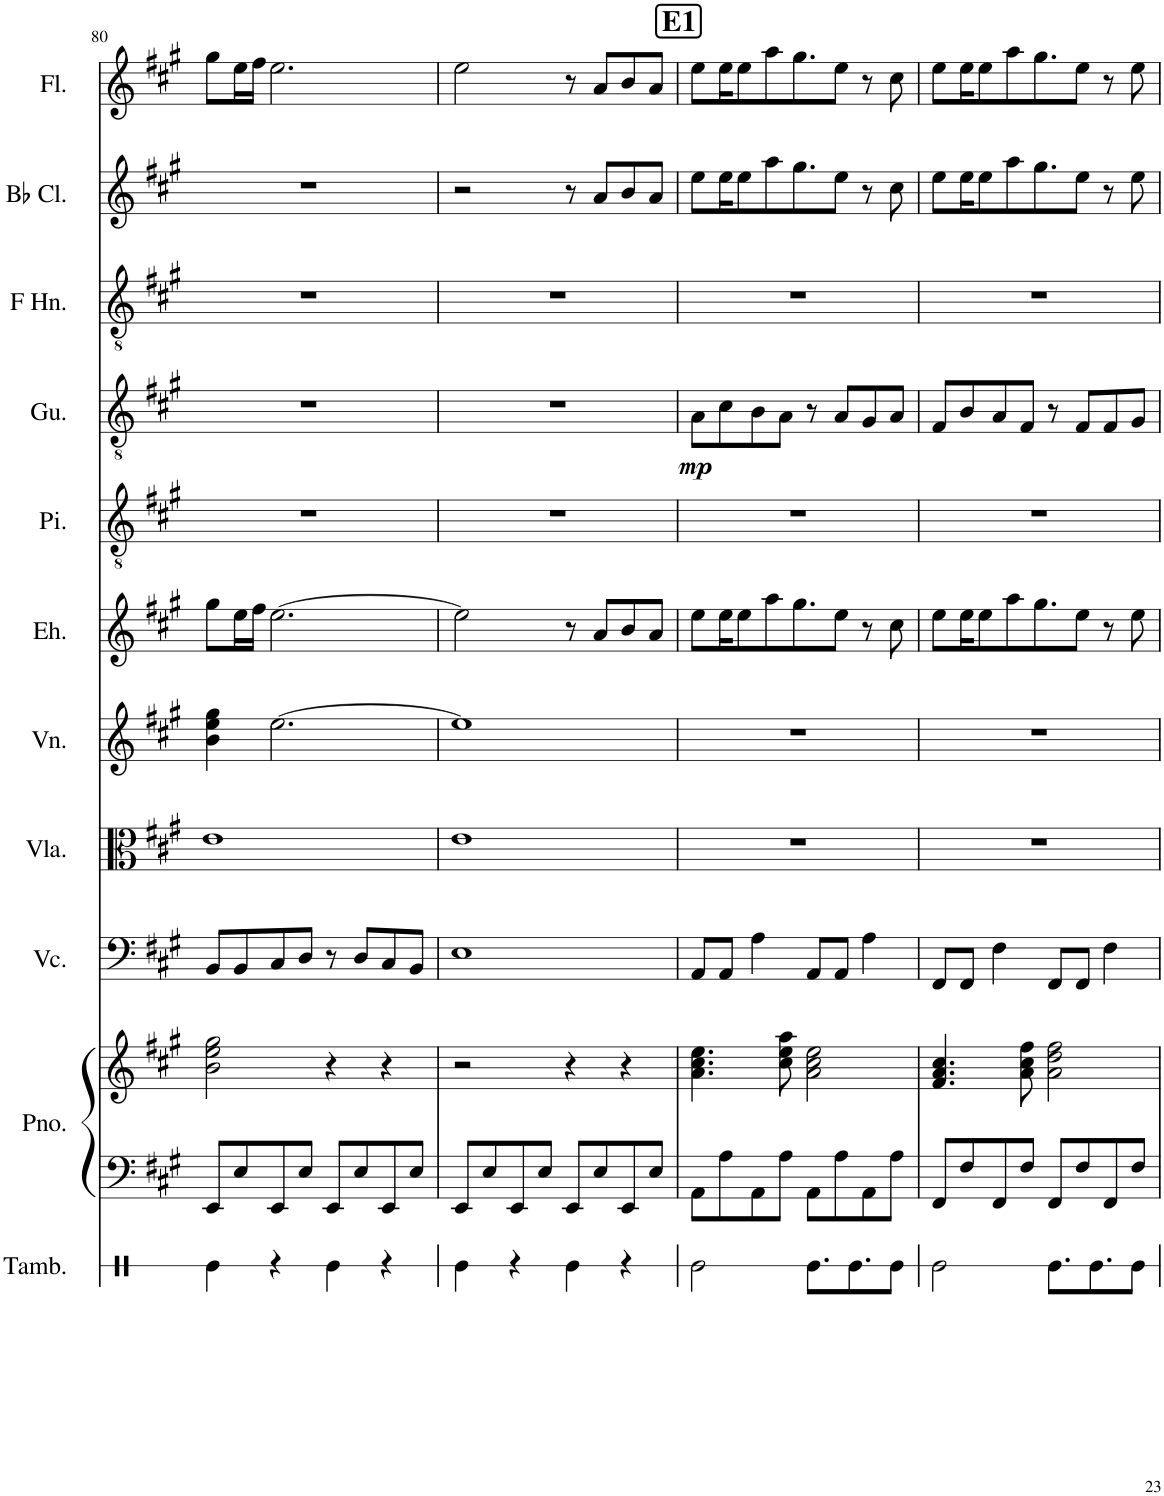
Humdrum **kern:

**kern	**kern	**kern	**kern	**kern	**kern	**kern	**kern	**kern	**dynam	**kern	**kern	**kern
*part11	*part10	*part10	*part9	*part8	*part7	*part6	*part5	*part4	*part4	*part3	*part2	*part1
*staff12	*staff11	*staff10	*staff9	*staff8	*staff7	*staff6	*staff5	*staff4	*staff4	*staff3	*staff2	*staff1
*I"Tambourine	*I"Piano	*	*I"Violoncello	*I"Viola	*I"Violin	*I"Erhu	*I"Pipa	*I"Guzheng	*	*I"Horn in F	*I"Bb Clarinet	*I"Flute
*I'Tamb.	*I'Pno.	*	*I'Vc.	*I'Vla.	*I'Vn.	*I'Eh.	*I'Pi.	*I'Gu.	*	*	*I'Bb Cl.	*I'Fl.
!!LO:PB:g=z
*clefX	*clefF4	*clefG2	*clefF4	*clefC3	*clefG2	*clefG2	*clefGv2	*clefGv2	*	*clefGv2	*clefG2	*clefG2
*	*	*	*	*	*	*	*	*	*	*ITrd4c7	*ITrd1c2	*
*k[]	*k[f#c#g#]	*k[f#c#g#]	*k[f#c#g#]	*k[f#c#g#]	*k[f#c#g#]	*k[f#c#g#]	*k[f#c#g#]	*k[f#c#g#]	*	*k[f#c#g#]	*k[f#c#g#]	*k[f#c#g#]
*M4/4	*M4/4	*M4/4	*M4/4	*M4/4	*M4/4	*M4/4	*M4/4	*M4/4	*	*M4/4	*M4/4	*M4/4
=80	=80	=80	=80	=80	=80	=80	=80	=80	=80	=80	=80	=80
4Re\	8EE/L	2b\ 2ee\ 2gg#\	8BB/L	1e	4b\ 4ee\ 4gg#\	8gg#\L	1r	1r	.	1r	1r	8gg#\L
.	8E/	.	8BB/	.	.	16ee\L	.	.	.	.	.	16ee\L
.	.	.	.	.	.	16ff#\JJ	.	.	.	.	.	16ff#\JJ
4r	8EE/	.	8C#/	.	[2.ee\	[2.ee\	.	.	.	.	.	2.ee\
.	8E/J	.	8D/J	.	.	.	.	.	.	.	.	.
4Re\	8EE/L	4r	8r	.	.	.	.	.	.	.	.	.
.	8E/	.	8D/L	.	.	.	.	.	.	.	.	.
4r	8EE/	4r	8C#/	.	.	.	.	.	.	.	.	.
.	8E/J	.	8BB/J	.	.	.	.	.	.	.	.	.
=81	=81	=81	=81	=81	=81	=81	=81	=81	=81	=81	=81	=81
4Re\	8EE/L	2r	1E	1e	1ee]	2ee\]	1r	1r	.	1r	2r	2ee\
.	8E/	.	.	.	.	.	.	.	.	.	.	.
4r	8EE/	.	.	.	.	.	.	.	.	.	.	.
.	8E/J	.	.	.	.	.	.	.	.	.	.	.
4Re\	8EE/L	4r	.	.	.	8r	.	.	.	.	8r	8r
.	8E/	.	.	.	.	8a/L	.	.	.	.	8a/L	8a/L
4r	8EE/	4r	.	.	.	8b/	.	.	.	.	8b/	8b/
.	8E/J	.	.	.	.	8a/J	.	.	.	.	8a/J	8a/J
!!LO:REH:place=s1:a:B:cj:fs=14:t=E1
=82	=82	=82	=82	=82	=82	=82	=82	=82	=82	=82	=82	=82
!	!	!	!	!	!	!	!	!	!LO:DY:b	!	!	!
2Re\	8AA\L	4.a\ 4.cc#\ 4.ee\	8AA/L	1r	1r	8ee\L	1r	8A\L	mp	1r	8ee\L	8ee\L
.	8A\	.	8AA/J	.	.	16ee\K	.	8c#\	.	.	16ee\K	16ee\K
.	.	.	.	.	.	8ee\	.	.	.	.	8ee\	8ee\
.	8AA\	.	4A\	.	.	.	.	8B\	.	.	.	.
.	.	.	.	.	.	8aa\	.	.	.	.	8aa\	8aa\
.	8A\J	8cc#\ 8ee\ 8aa\	.	.	.	.	.	8A\J	.	.	.	.
.	.	.	.	.	.	8.gg#\	.	.	.	.	8.gg#\	8.gg#\
8.Re\L	8AA\L	2a\ 2cc#\ 2ee\	8AA/L	.	.	.	.	8r	.	.	.	.
.	8A\	.	8AA/J	.	.	8ee\J	.	8A/L	.	.	8ee\J	8ee\J
8.Re\	.	.	.	.	.	.	.	.	.	.	.	.
.	8AA\	.	4A\	.	.	8r	.	8G#/	.	.	8r	8r
8Re\J	8A\J	.	.	.	.	8cc#\	.	8A/J	.	.	8cc#\	8cc#\
=83	=83	=83	=83	=83	=83	=83	=83	=83	=83	=83	=83	=83
2Re\	8FF#/L	4.f#/ 4.a/ 4.cc#/	8FF#/L	1r	1r	8ee\L	1r	8F#/L	.	1r	8ee\L	8ee\L
.	8F#/	.	8FF#/J	.	.	16ee\K	.	8B/	.	.	16ee\K	16ee\K
.	.	.	.	.	.	8ee\	.	.	.	.	8ee\	8ee\
.	8FF#/	.	4F#\	.	.	.	.	8A/	.	.	.	.
.	.	.	.	.	.	8aa\	.	.	.	.	8aa\	8aa\
.	8F#/J	8a\ 8cc#\ 8ff#\	.	.	.	.	.	8F#/J	.	.	.	.
.	.	.	.	.	.	8.gg#\	.	.	.	.	8.gg#\	8.gg#\
8.Re\L	8FF#/L	2a\ 2dd\ 2ff#\	8FF#/L	.	.	.	.	8r	.	.	.	.
.	8F#/	.	8FF#/J	.	.	8ee\J	.	8F#/L	.	.	8ee\J	8ee\J
8.Re\	.	.	.	.	.	.	.	.	.	.	.	.
.	8FF#/	.	4F#\	.	.	8r	.	8F#/	.	.	8r	8r
8Re\J	8F#/J	.	.	.	.	8ee\	.	8G#/J	.	.	8ee\	8ee\
=	=	=	=	=	=	=	=	=	=	=	=	=
*-	*-	*-	*-	*-	*-	*-	*-	*-	*-	*-	*-	*-
